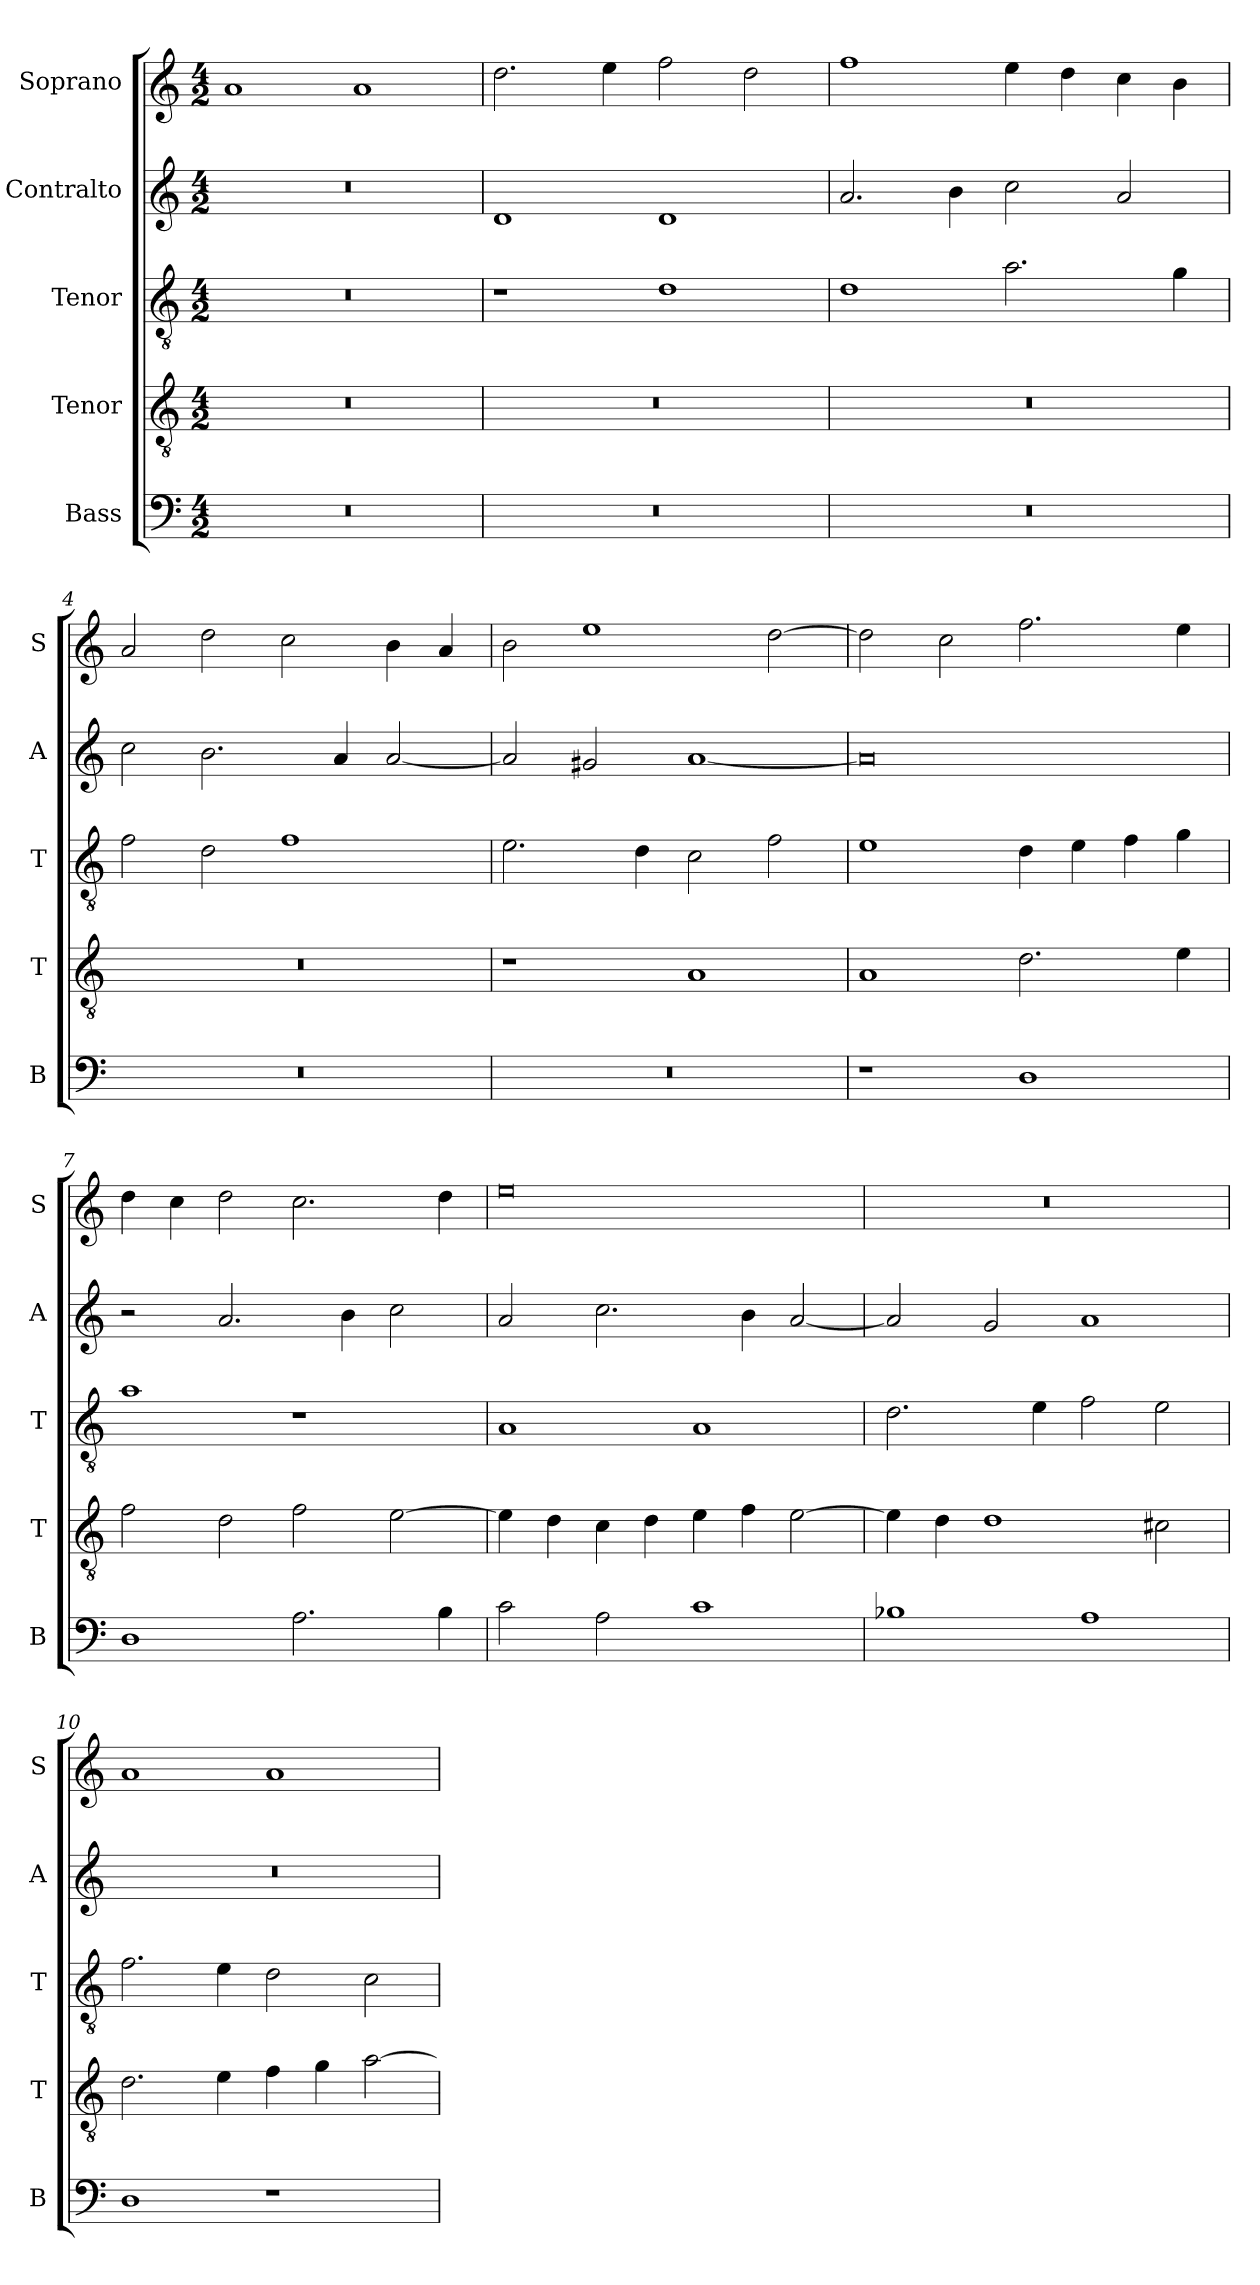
**kern	**kern	**kern	**kern	**kern
*part5	*part4	*part3	*part2	*part1
*staff5	*staff4	*staff3	*staff2	*staff1
*I"Bass	*I"Tenor	*I"Tenor	*I"Contralto	*I"Soprano
*I'B	*I'T	*I'T	*I'A	*I'S
*clefF4	*clefGv2	*clefGv2	*clefG2	*clefG2
*k[]	*k[]	*k[]	*k[]	*k[]
*D:dor	*D:dor	*D:dor	*D:dor	*D:dor
*M4/2	*M4/2	*M4/2	*M4/2	*M4/2
=1	=1	=1	=1	=1
0r	0r	0r	0r	1a
.	.	.	.	1a
=2	=2	=2	=2	=2
0r	0r	1r	1d	2.dd
.	.	.	.	4ee
.	.	1d	1d	2ff
.	.	.	.	2dd
=3	=3	=3	=3	=3
0r	0r	1d	2.a	1ff
.	.	.	4b	.
.	.	2.a	2cc	4ee
.	.	.	.	4dd
.	.	.	2a	4cc
.	.	4g	.	4b
=4	=4	=4	=4	=4
0r	0r	2f	2cc	2a
.	.	2d	2.b	2dd
.	.	1f	.	2cc
.	.	.	4a	.
.	.	.	[2a	4b
.	.	.	.	4a
=5	=5	=5	=5	=5
0r	1r	2.e	2a]	2b
.	.	.	2g#X	1ee
.	.	4d	.	.
.	1A	2c	[1a	.
.	.	2f	.	[2dd
=6	=6	=6	=6	=6
1r	1A	1e	0a]	2dd]
.	.	.	.	2cc
1D	2.d	4d	.	2.ff
.	.	4e	.	.
.	.	4f	.	.
.	4e	4g	.	4ee
=7	=7	=7	=7	=7
1D	2f	1a	2r	4dd
.	.	.	.	4cc
.	2d	.	2.a	2dd
2.A	2f	1r	.	2.cc
.	.	.	4b	.
.	[2e	.	2cc	.
4B	.	.	.	4dd
=8	=8	=8	=8	=8
2c	4e]	1A	2a	0ee
.	4d	.	.	.
2A	4c	.	2.cc	.
.	4d	.	.	.
1c	4e	1A	.	.
.	4f	.	4b	.
.	[2e	.	[2a	.
=9	=9	=9	=9	=9
1B-X	4e]	2.d	2a]	0r
.	4d	.	.	.
.	1d	.	2g	.
.	.	4e	.	.
1A	.	2f	1a	.
.	2c#X	2e	.	.
=10	=10	=10	=10	=10
1D	2.d	2.f	0r	1a
.	4e	4e	.	.
1r	4f	2d	.	1a
.	4g	.	.	.
.	[2a	2c	.	.
=	=	=	=	=
*-	*-	*-	*-	*-
